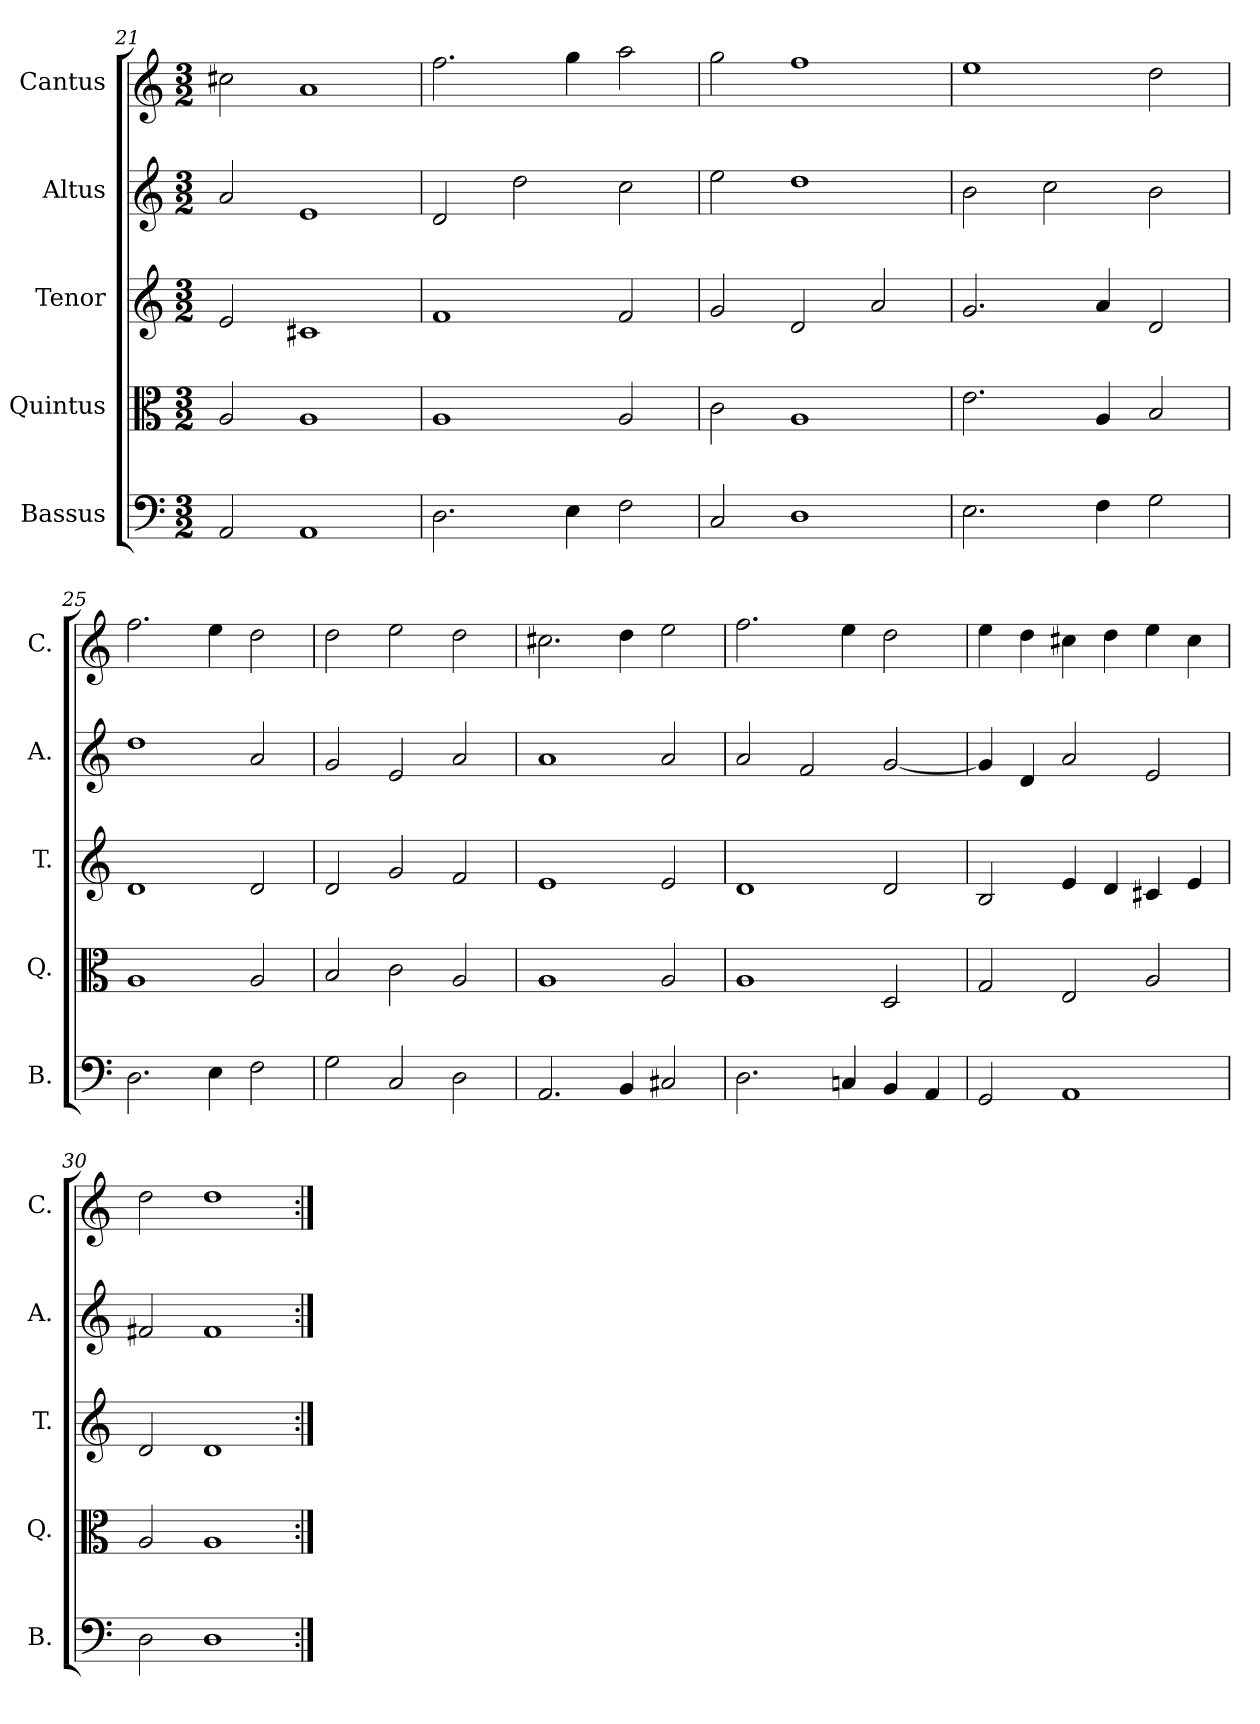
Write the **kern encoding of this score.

**kern	**kern	**kern	**kern	**kern
*part5	*part4	*part3	*part2	*part1
*staff5	*staff4	*staff3	*staff2	*staff1
*I"Bassus	*I"Quintus	*I"Tenor	*I"Altus	*I"Cantus
*I'B.	*I'Q.	*I'T.	*I'A.	*I'C.
*clefF4	*clefC3	*clefG2	*clefG2	*clefG2
*k[]	*k[]	*k[]	*k[]	*k[]
*C:	*C:	*C:	*C:	*C:
*M3/2	*M3/2	*M3/2	*M3/2	*M3/2
=21	=21	=21	=21	=21
2AA/	2A/	2e/	2a/	2cc#X\
1AA/	1A/	1c#X/	1e/	1a/
=22	=22	=22	=22	=22
2.D\	1A/	1f/	2d/	2.ff\
.	.	.	2dd\	.
4E\	.	.	.	4gg\
2F\	2A/	2f/	2cc\	2aa\
=23	=23	=23	=23	=23
2C/	2c\	2g/	2ee\	2gg\
1D\	1A/	2d/	1dd\	1ff\
.	.	2a/	.	.
=24	=24	=24	=24	=24
2.E\	2.e\	2.g/	2b\	1ee\
.	.	.	2cc\	.
4F\	4A/	4a/	.	.
2G\	2B/	2d/	2b\	2dd\
!!LO:LB:g=z
=25	=25	=25	=25	=25
2.D\	1A/	1d/	1dd\	2.ff\
4E\	.	.	.	4ee\
2F\	2A/	2d/	2a/	2dd\
=26	=26	=26	=26	=26
2G\	2B/	2d/	2g/	2dd\
2C/	2c\	2g/	2e/	2ee\
2D\	2A/	2f/	2a/	2dd\
=27	=27	=27	=27	=27
2.AA/	1A/	1e/	1a/	2.cc#X\
4BB/	.	.	.	4dd\
2C#X/	2A/	2e/	2a/	2ee\
=28	=28	=28	=28	=28
2.D\	1A/	1d/	2a/	2.ff\
.	.	.	2f/	.
4Cn/	.	.	.	4ee\
4BB/	2D/	2d/	[2g/	2dd\
4AA/	.	.	.	.
=29	=29	=29	=29	=29
2GG/	2G/	2B/	4g/]	4ee\
.	.	.	4d/	4dd\
1AA/	2E/	4e/	2a/	4cc#X\
.	.	4d/	.	4dd\
.	2A/	4c#X/	2e/	4ee\
.	.	4e/	.	4cc#\
=30	=30	=30	=30	=30
2D\	2A/	2d/	2f#X/	2dd\
1D\	1A/	1d/	1f#/	1dd\
=:|!	=:|!	=:|!	=:|!	=:|!
*-	*-	*-	*-	*-
